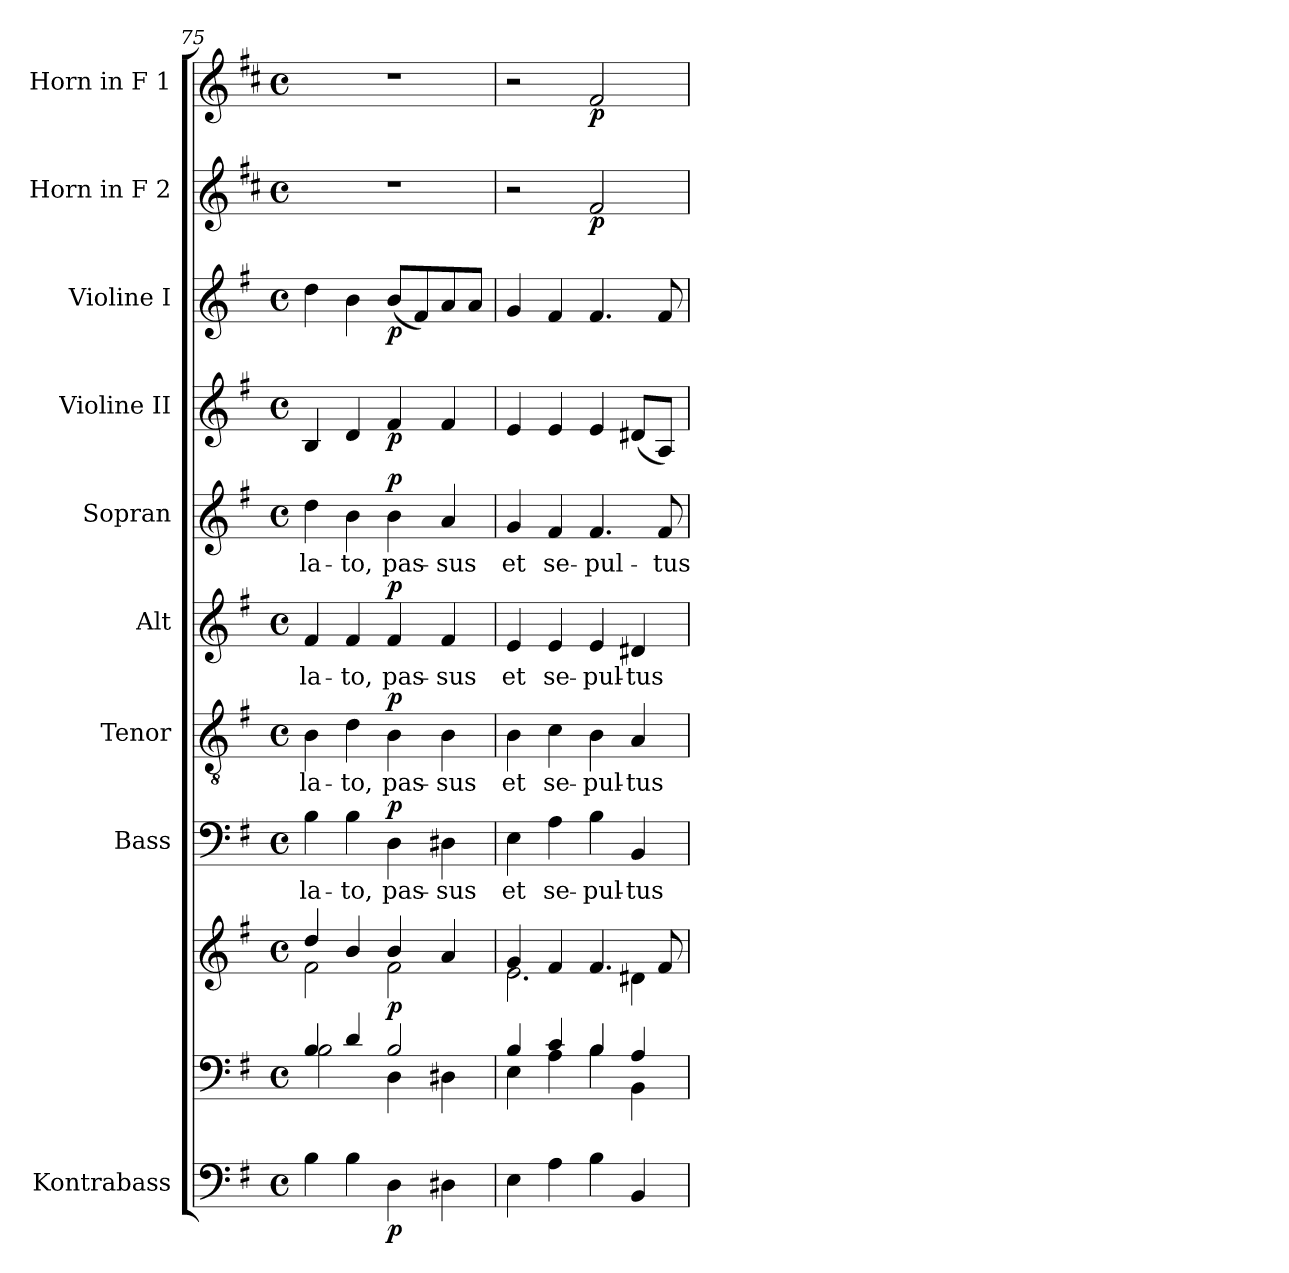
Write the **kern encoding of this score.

**kern	**dynam	**kern	**kern	**dynam	**kern	**text	**dynam	**kern	**text	**dynam	**kern	**text	**dynam	**kern	**text	**dynam	**kern	**dynam	**kern	**dynam	**kern	**dynam	**kern	**dynam
*part10	*part10	*part9	*part9	*part9	*part8	*part8	*part8	*part7	*part7	*part7	*part6	*part6	*part6	*part5	*part5	*part5	*part4	*part4	*part3	*part3	*part2	*part2	*part1	*part1
*staff11	*staff11	*staff10	*staff9	*staff9/10	*staff8	*staff8	*staff8	*staff7	*staff7	*staff7	*staff6	*staff6	*staff6	*staff5	*staff5	*staff5	*staff4	*staff4	*staff3	*staff3	*staff2	*staff2	*staff1	*staff1
*I"Kontrabass	*	*	*	*	*I"Bass	*	*	*I"Tenor	*	*	*I"Alt	*	*	*I"Sopran	*	*	*I"Violine II	*	*I"Violine I	*	*I"Horn in F 2	*	*I"Horn in F 1	*
*I'Kb.	*	*	*	*	*I'B.	*	*	*I'T.	*	*	*I'A.	*	*	*I'S.	*	*	*I'Vl. II	*	*I'Vl. I	*	*I'Hrn. 2	*	*I'Hrn. 1	*
!!LO:PB:g=z
*clefF4	*	*clefF4	*clefG2	*	*clefF4	*	*	*clefGv2	*	*	*clefG2	*	*	*clefG2	*	*	*clefG2	*	*clefG2	*	*clefG2	*	*clefG2	*
*ITrd7c12	*	*	*	*	*	*	*	*	*	*	*	*	*	*	*	*	*	*	*	*	*ITrd4c7	*	*ITrd4c7	*
*k[f#]	*	*k[f#]	*k[f#]	*	*k[f#]	*	*	*k[f#]	*	*	*k[f#]	*	*	*k[f#]	*	*	*k[f#]	*	*k[f#]	*	*k[f#]	*	*k[f#]	*
*G:	*	*G:	*G:	*	*G:	*	*	*G:	*	*	*G:	*	*	*G:	*	*	*G:	*	*G:	*	*G:	*	*G:	*
*M4/4	*	*M4/4	*M4/4	*	*M4/4	*	*	*M4/4	*	*	*M4/4	*	*	*M4/4	*	*	*M4/4	*	*M4/4	*	*M4/4	*	*M4/4	*
*met(c)	*	*met(c)	*met(c)	*	*met(c)	*	*	*met(c)	*	*	*met(c)	*	*	*met(c)	*	*	*met(c)	*	*met(c)	*	*met(c)	*	*met(c)	*
=75	=75	=75	=75	=75	=75	=75	=75	=75	=75	=75	=75	=75	=75	=75	=75	=75	=75	=75	=75	=75	=75	=75	=75	=75
*	*	*^	*^	*	*	*	*	*	*	*	*	*	*	*	*	*	*	*	*	*	*	*	*	*
!	!	!	!	!	!	!	!	!LO:LY:b	!	!	!LO:LY:b	!	!	!LO:LY:b	!	!	!LO:LY:b	!	!	!	!	!	!	!	!	!
4BB\	.	4B/	2B\	4dd/	2f#\	.	4B\	-la-	.	4B\	-la-	.	4f#/	-la-	.	4dd\	-la-	.	4B/	.	4dd\	.	1r	.	1r	.
!	!	!	!	!	!	!	!	!LO:LY:b	!	!	!LO:LY:b	!	!	!LO:LY:b	!	!	!LO:LY:b	!	!	!	!	!	!	!	!	!
4BB\	.	4d/	.	4b/	.	.	4B\	-to,	.	4d\	-to,	.	4f#/	-to,	.	4b\	-to,	.	4d/	.	4b\	.	.	.	.	.
!	!LO:DY:b	!	!	!	!	!LO:DY:b	!	!LO:LY:b	!LO:DY:a	!	!LO:LY:b	!LO:DY:a	!	!LO:LY:b	!LO:DY:a	!	!LO:LY:b	!LO:DY:a	!	!LO:DY:b	!	!LO:DY:b	!	!	!	!
4DD\	p	2B/	4D\	4b/	2f#\	p	4D\	pas-	p	4B\	pas-	p	4f#/	pas-	p	4b\	pas-	p	4f#/	p	(<8b/L	p	.	.	.	.
.	.	.	.	.	.	.	.	.	.	.	.	.	.	.	.	.	.	.	.	.	8f#/)	.	.	.	.	.
!	!	!	!	!	!	!	!	!LO:LY:b	!	!	!LO:LY:b	!	!	!LO:LY:b	!	!	!LO:LY:b	!	!	!	!	!	!	!	!	!
4DD#X\	.	.	4D#X\	4a/	.	.	4D#X\	-sus	.	4B\	-sus	.	4f#/	-sus	.	4a/	-sus	.	4f#/	.	8a/	.	.	.	.	.
.	.	.	.	.	.	.	.	.	.	.	.	.	.	.	.	.	.	.	.	.	8a/J	.	.	.	.	.
=76	=76	=76	=76	=76	=76	=76	=76	=76	=76	=76	=76	=76	=76	=76	=76	=76	=76	=76	=76	=76	=76	=76	=76	=76	=76	=76
!	!	!	!	!	!	!	!	!LO:LY:b	!	!	!LO:LY:b	!	!	!LO:LY:b	!	!	!LO:LY:b	!	!	!	!	!	!	!	!	!
4EE\	.	4B/	4E\	4g/	2.e\	.	4E\	et	.	4B\	et	.	4e/	et	.	4g/	et	.	4e/	.	4g/	.	2r	.	2r	.
!	!	!	!	!	!	!	!	!LO:LY:b	!	!	!LO:LY:b	!	!	!LO:LY:b	!	!	!LO:LY:b	!	!	!	!	!	!	!	!	!
4AA\	.	4c/	4A\	4f#/	.	.	4A\	se-	.	4c\	se-	.	4e/	se-	.	4f#/	se-	.	4e/	.	4f#/	.	.	.	.	.
!	!	!	!	!	!	!	!	!LO:LY:b	!	!	!LO:LY:b	!	!	!LO:LY:b	!	!	!LO:LY:b	!	!	!	!	!	!	!LO:DY:b	!	!LO:DY:b
4BB\	.	4B/	4B\	4.f#/	.	.	4B\	-pul-	.	4B\	-pul-	.	4e/	-pul-	.	4.f#/	-pul-	.	4e/	.	4.f#/	.	2B/	p	2B/	p
!	!	!	!	!	!	!	!	!LO:LY:b	!	!	!LO:LY:b	!	!	!LO:LY:b	!	!	!	!	!	!	!	!	!	!	!	!
4BBB/	.	4A/	4BB\	.	4d#X\	.	4BB/	-tus	.	4A/	-tus	.	4d#X/	-tus	.	.	.	.	(<8d#X/L	.	.	.	.	.	.	.
!	!	!	!	!	!	!	!	!	!	!	!	!	!	!	!	!	!LO:LY:b	!	!	!	!	!	!	!	!	!
.	.	.	.	8f#/	.	.	.	.	.	.	.	.	.	.	.	8f#/	-tus	.	8A/J)	.	8f#/	.	.	.	.	.
*	*	*v	*v	*	*	*	*	*	*	*	*	*	*	*	*	*	*	*	*	*	*	*	*	*	*	*
*	*	*	*v	*v	*	*	*	*	*	*	*	*	*	*	*	*	*	*	*	*	*	*	*	*	*
=	=	=	=	=	=	=	=	=	=	=	=	=	=	=	=	=	=	=	=	=	=	=	=	=
*-	*-	*-	*-	*-	*-	*-	*-	*-	*-	*-	*-	*-	*-	*-	*-	*-	*-	*-	*-	*-	*-	*-	*-	*-
